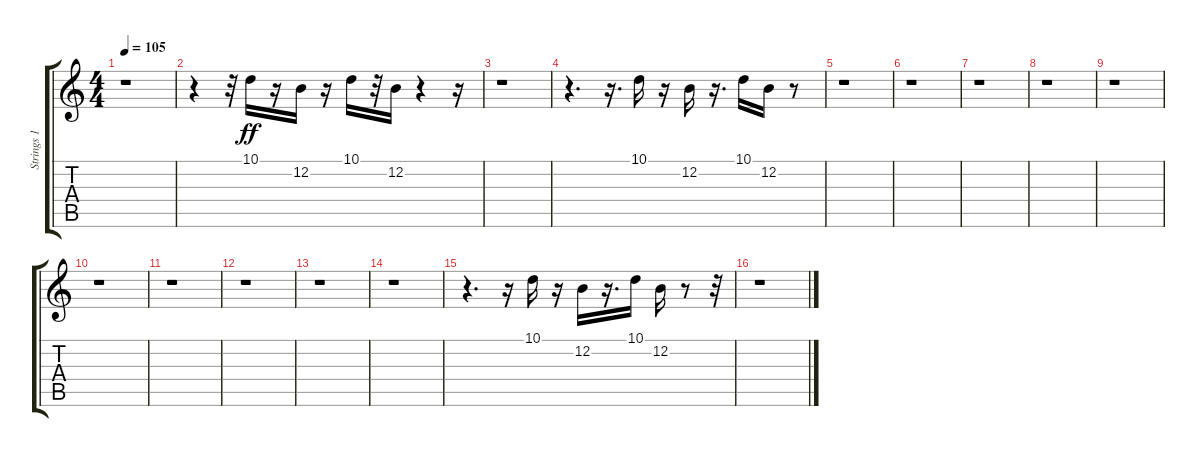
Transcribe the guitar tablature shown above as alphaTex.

\track ("Strings 1" "Strings 1") {instrument stringensemble1}
\staff {score tabs}
\tuning (E4 B3 G3 D3 A2 E2) {hide}
\ts (4 4)
\tempo 105
\clef g2
\ks c
r.1{dy ff} |
r.4 r.32 10.1.16 r.16 12.2.16 r.16 10.1.16 r.32 12.2.16 r.4 r.16 |
r.1 |
r.4{d} r.16{d} 10.1.16 r.16 12.2.16 r.16{d} 10.1.16 12.2.16 r.8 |
r.1 |
r.1 |
r.1 |
r.1 |
r.1 |
r.1 |
r.1 |
r.1 |
r.1 |
r.1 |
r.4{d} r.16 10.1.16 r.16 12.2.16 r.16{d} 10.1.16 12.2.16 r.8 r.32 |
r.1
